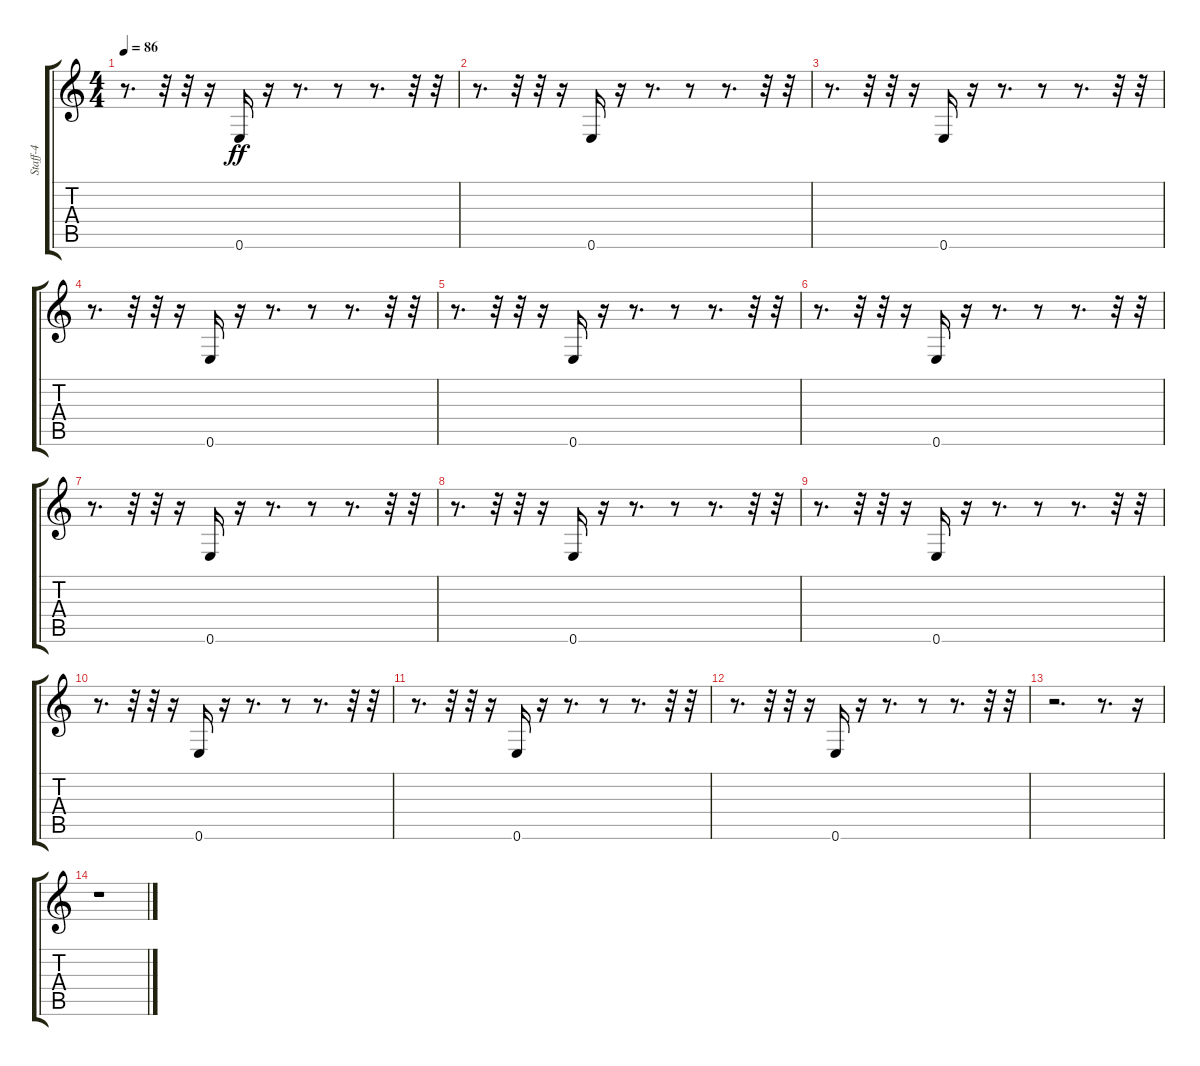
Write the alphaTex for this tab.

\track ("Staff-4" "Staff-4") {instrument electricbasspick}
\staff {score tabs}
\tuning (E4 B3 G3 D3 A2 E2) {hide}
\ts (4 4)
\tempo 86
\clef g2
\ks c
r.8{d dy ff} r.32 r.32 r.16 0.6.16 r.16 r.8{d} r.8 r.8{d} r.32 r.32 |
r.8{d} r.32 r.32 r.16 0.6.16 r.16 r.8{d} r.8 r.8{d} r.32 r.32 |
r.8{d} r.32 r.32 r.16 0.6.16 r.16 r.8{d} r.8 r.8{d} r.32 r.32 |
r.8{d} r.32 r.32 r.16 0.6.16 r.16 r.8{d} r.8 r.8{d} r.32 r.32 |
r.8{d} r.32 r.32 r.16 0.6.16 r.16 r.8{d} r.8 r.8{d} r.32 r.32 |
r.8{d} r.32 r.32 r.16 0.6.16 r.16 r.8{d} r.8 r.8{d} r.32 r.32 |
r.8{d} r.32 r.32 r.16 0.6.16 r.16 r.8{d} r.8 r.8{d} r.32 r.32 |
r.8{d} r.32 r.32 r.16 0.6.16 r.16 r.8{d} r.8 r.8{d} r.32 r.32 |
r.8{d} r.32 r.32 r.16 0.6.16 r.16 r.8{d} r.8 r.8{d} r.32 r.32 |
r.8{d} r.32 r.32 r.16 0.6.16 r.16 r.8{d} r.8 r.8{d} r.32 r.32 |
r.8{d} r.32 r.32 r.16 0.6.16 r.16 r.8{d} r.8 r.8{d} r.32 r.32 |
r.8{d} r.32 r.32 r.16 0.6.16 r.16 r.8{d} r.8 r.8{d} r.32 r.32 |
r.2{d} r.8{d} r.16 |
r.1
